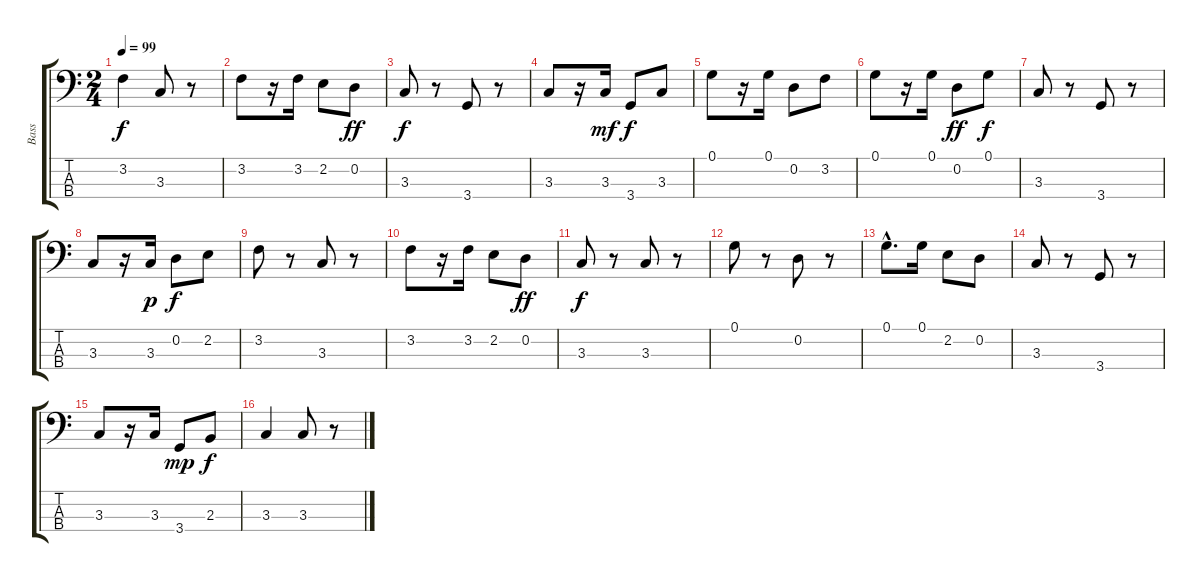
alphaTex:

\track ("Bass" "Bass") {instrument electricbassfinger}
\staff {score tabs}
\tuning (G2 D2 A1 E1) {hide}
\ts (2 4)
\tempo 99
\clef f4
\ks c
3.2.4{dy f} 3.3.8 r.8 |
3.2.8 r.16 3.2.16 2.2.8 0.2.8{dy ff} |
3.3.8{dy f} r.8 3.4.8 r.8 |
3.3.8 r.16 3.3.16{dy mf} 3.4.8{dy f} 3.3.8 |
0.1.8 r.16 0.1.16 0.2.8 3.2.8 |
0.1.8 r.16 0.1.16 0.2.8{dy ff} 0.1.8{dy f} |
3.3.8 r.8 3.4.8 r.8 |
3.3.8 r.16 3.3.16{dy p} 0.2.8{dy f} 2.2.8 |
3.2.8 r.8 3.3.8 r.8 |
3.2.8 r.16 3.2.16 2.2.8 0.2.8{dy ff} |
3.3.8{dy f} r.8 3.3.8 r.8 |
0.1.8 r.8 0.2.8 r.8 |
0.1{hac}.8{d} 0.1.16 2.2.8 0.2.8 |
3.3.8 r.8 3.4.8 r.8 |
3.3.8 r.16 3.3.16 3.4.8{dy mp} 2.3.8{dy f} |
3.3.4 3.3.8 r.8
